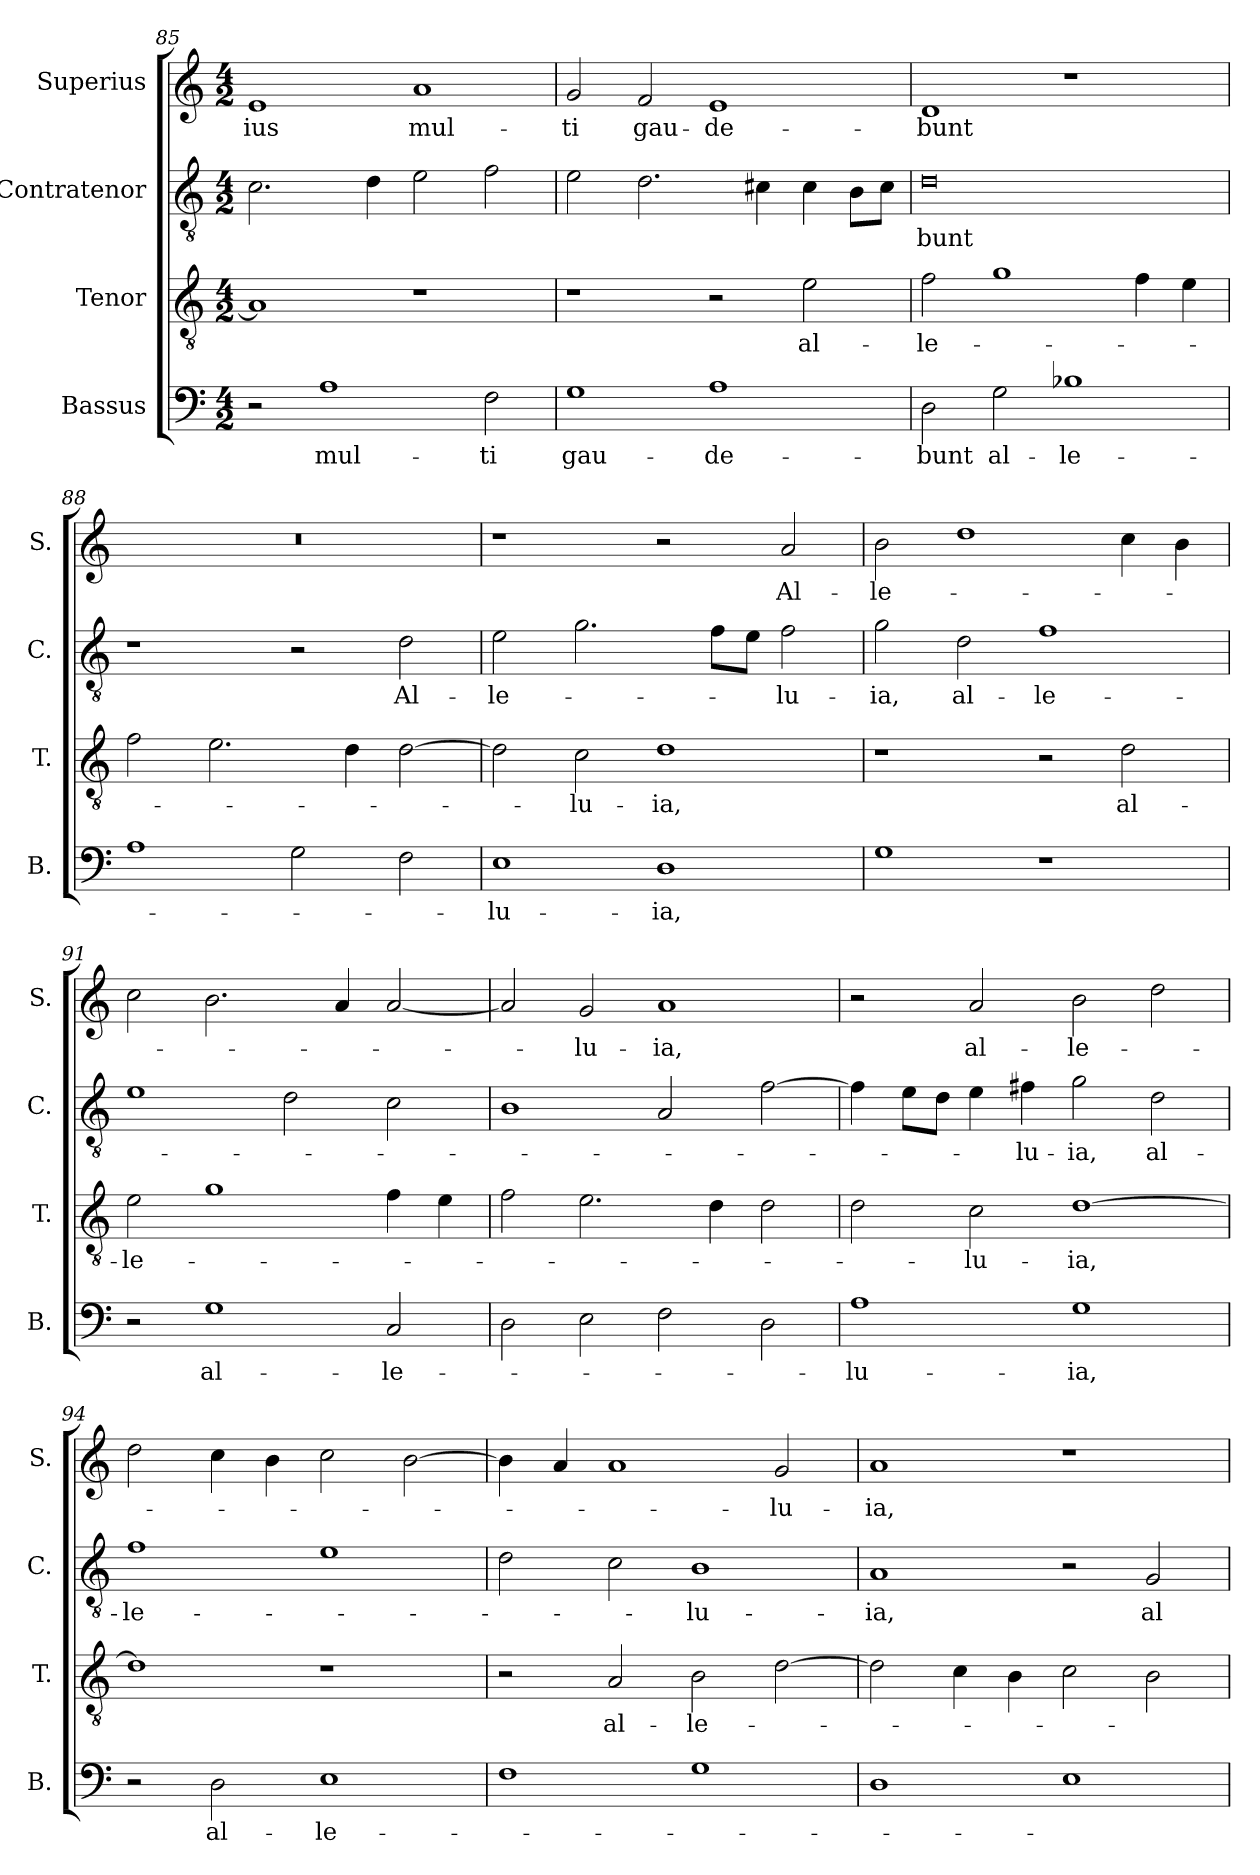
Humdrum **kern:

**kern	**text	**kern	**text	**kern	**text	**kern	**text
*part4	*part4	*part3	*part3	*part2	*part2	*part1	*part1
*staff4	*staff4	*staff3	*staff3	*staff2	*staff2	*staff1	*staff1
*I"Bassus	*	*I"Tenor	*	*I"Contratenor	*	*I"Superius	*
*I'B.	*	*I'T.	*	*I'C.	*	*I'S.	*
*clefF4	*	*clefGv2	*	*clefGv2	*	*clefG2	*
*k[]	*	*k[]	*	*k[]	*	*k[]	*
*M4/2	*	*M4/2	*	*M4/2	*	*M4/2	*
=85	=85	=85	=85	=85	=85	=85	=85
2r	.	1A]	.	2.c\	.	1e	-ius
1A	mul-	.	.	.	.	.	.
.	.	.	.	4d\	.	.	.
.	.	1r	.	2e\	.	1a	mul-
2F\	-ti	.	.	2f\	.	.	.
!!LO:PB:g=z
=86	=86	=86	=86	=86	=86	=86	=86
1G	gau-	1r	.	2e\	.	2g/	-ti
.	.	.	.	2.d\	.	2f/	gau-
1A	-de-	2r	.	.	.	1e	-de-
.	.	.	.	4c#X\	.	.	.
.	.	2e\	al-	4c#\	.	.	.
.	.	.	.	8B\L	.	.	.
.	.	.	.	8c#\J	.	.	.
=87	=87	=87	=87	=87	=87	=87	=87
2D\	-bunt	2f\	-le-	0d	-bunt	1d	-bunt
2G\	al-	1g	.	.	.	.	.
1B-X	-le-	.	.	.	.	1r	.
.	.	4f\	.	.	.	.	.
.	.	4e\	.	.	.	.	.
=88	=88	=88	=88	=88	=88	=88	=88
1A	.	2f\	.	1r	.	0r	.
.	.	2.e\	.	.	.	.	.
2G\	.	.	.	2r	.	.	.
.	.	4d\	.	.	.	.	.
2F\	.	[2d\	.	2d\	Al-	.	.
=89	=89	=89	=89	=89	=89	=89	=89
1E	-lu-	2d\]	.	2e\	-le-	1r	.
.	.	2c\	-lu-	2.g\	.	.	.
1D	-ia,	1d	-ia,	.	.	2r	.
.	.	.	.	8f\L	.	.	.
.	.	.	.	8e\J	.	.	.
.	.	.	.	2f\	-lu-	2a/	Al-
=90	=90	=90	=90	=90	=90	=90	=90
1G	.	1r	.	2g\	-ia,	2b\	-le-
.	.	.	.	2d\	al-	1dd	.
1r	.	2r	.	1f	-le-	.	.
.	.	2d\	al-	.	.	4cc\	.
.	.	.	.	.	.	4b\	.
!!LO:LB:g=z
=91	=91	=91	=91	=91	=91	=91	=91
2r	.	2e\	-le-	1e	.	2cc\	.
1G	al-	1g	.	.	.	2.b\	.
.	.	.	.	2d\	.	.	.
.	.	.	.	.	.	4a/	.
2C/	-le-	4f\	.	2c\	.	[2a/	.
.	.	4e\	.	.	.	.	.
=92	=92	=92	=92	=92	=92	=92	=92
2D\	.	2f\	.	1B	.	2a/]	.
2E\	.	2.e\	.	.	.	2g/	-lu-
2F\	.	.	.	2A/	.	1a	-ia,
.	.	4d\	.	.	.	.	.
2D\	.	2d\	.	[2f\	.	.	.
=93	=93	=93	=93	=93	=93	=93	=93
1A	-lu-	2d\	.	4f\]	.	2r	.
.	.	.	.	8e\L	.	.	.
.	.	.	.	8d\J	.	.	.
.	.	2c\	-lu-	4e\	.	2a/	al-
.	.	.	.	4f#X\	-lu-	.	.
1G	-ia,	[1d	-ia,	2g\	-ia,	2b\	-le-
.	.	.	.	2d\	al-	2dd\	.
=94	=94	=94	=94	=94	=94	=94	=94
2r	.	1d]	.	1f	-le-	2dd\	.
2D\	al-	.	.	.	.	4cc\	.
.	.	.	.	.	.	4b\	.
1E	-le-	1r	.	1e	.	2cc\	.
.	.	.	.	.	.	[2b\	.
=95	=95	=95	=95	=95	=95	=95	=95
1F	.	2r	.	2d\	.	4b\]	.
.	.	.	.	.	.	4a/	.
.	.	2A/	al-	2c\	.	1a	.
1G	.	2B\	-le-	1B	-lu-	.	.
.	.	[2d\	.	.	.	2g/	-lu-
!!LO:LB:g=z
=96	=96	=96	=96	=96	=96	=96	=96
1D	.	2d\]	.	1A	-ia,	1a	-ia,
.	.	4c\	.	.	.	.	.
.	.	4B\	.	.	.	.	.
1E	.	2c\	.	2r	.	1r	.
.	.	2B\	.	2G/	al-	.	.
=	=	=	=	=	=	=	=
*-	*-	*-	*-	*-	*-	*-	*-
